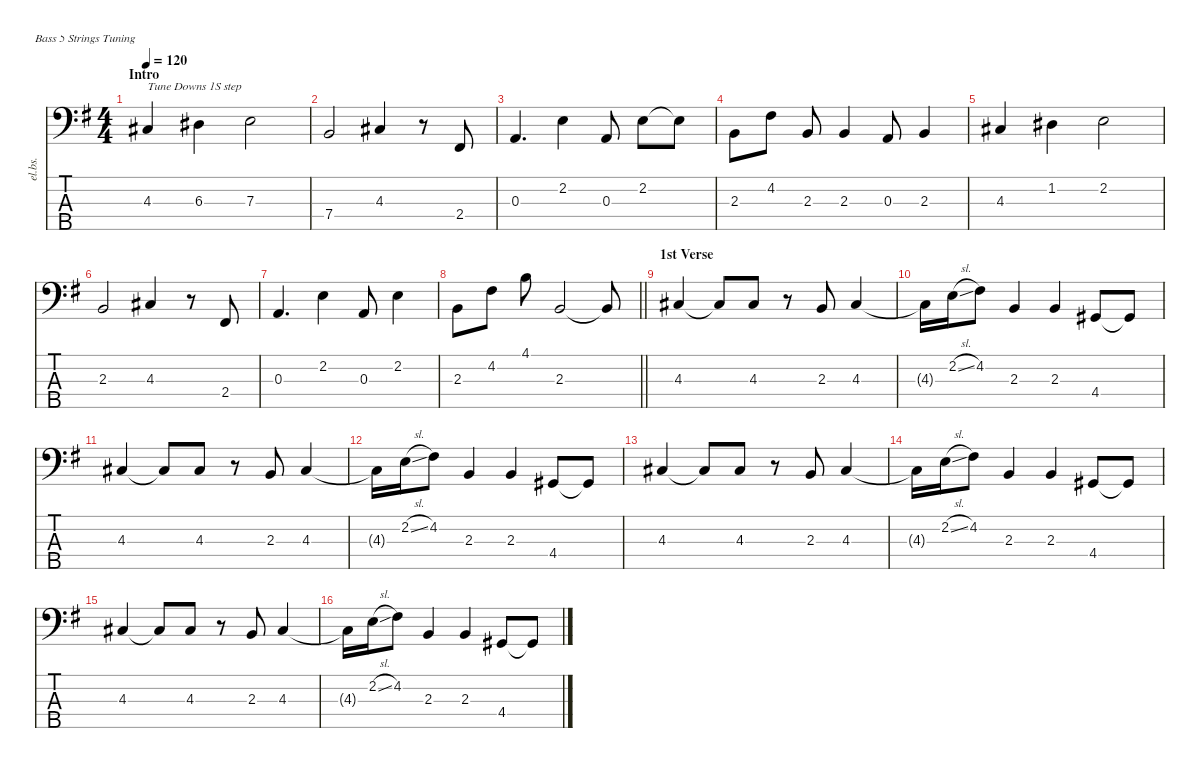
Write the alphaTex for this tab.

\defaultSystemsLayout 4
\hideDynamics
\bracketExtendMode nobrackets
\track ("Bass (Geeze Butler)" "el.bs.") {instrument electricbassfinger}
\staff {score tabs}
\tuning (G2 D2 A1 E1 B0)
\ts (4 4)
\beaming (8 2 2 2 2)
\section ("" "Intro")
\tempo 120
\clef f4
\ks g
4.3{acc #}.4{txt "Tune Downs 1Ѕ step" dy f instrument electricbassfinger} 6.3{acc #}.4 7.3{acc forcenatural}.2 |
7.4{acc forcenatural}.2 4.3{acc #}.4 r.8 2.4{acc #}.8 |
0.3{acc forcenatural}.4{d} 2.2{acc forcenatural}.4 0.3{acc forcenatural}.8 2.2{acc forcenatural}.8 2.2{t acc forcenatural}.8 |
2.3{acc forcenatural}.8 4.2{acc #}.8 2.3{acc forcenatural}.8 2.3{acc forcenatural}.4 0.3{acc forcenatural}.8 2.3{acc forcenatural}.4 |
4.3{acc #}.4 1.2{acc #}.4 2.2{acc forcenatural}.2 |
2.3{acc forcenatural}.2 4.3{acc #}.4 r.8 2.4{acc #}.8 |
0.3{acc forcenatural}.4{d} 2.2{acc forcenatural}.4 0.3{acc forcenatural}.8 2.2{acc forcenatural}.4 |
\barLineRight lightlight
2.3{acc forcenatural}.8 4.2{acc #}.8 4.1{acc forcenatural}.8 2.3{acc forcenatural}.2 2.3{t acc forcenatural}.8 |
\section ("" "1st Verse")
4.3{acc #}.4 4.3{t acc #}.8 4.3{acc #}.8 r.8 2.3{acc forcenatural}.8 4.3{acc #}.4 |
4.3{t acc #}.16 2.2{sl acc forcenatural}.16 4.2{acc #}.8 2.3{acc forcenatural}.4 2.3{acc forcenatural}.4 4.4{acc #}.8 4.4{t acc #}.8 |
4.3{acc #}.4 4.3{t acc #}.8 4.3{acc #}.8 r.8 2.3{acc forcenatural}.8 4.3{acc #}.4 |
4.3{t acc #}.16 2.2{sl acc forcenatural}.16 4.2{acc #}.8 2.3{acc forcenatural}.4 2.3{acc forcenatural}.4 4.4{acc #}.8 4.4{t acc #}.8 |
4.3{acc #}.4 4.3{t acc #}.8 4.3{acc #}.8 r.8 2.3{acc forcenatural}.8 4.3{acc #}.4 |
4.3{t acc #}.16 2.2{sl acc forcenatural}.16 4.2{acc #}.8 2.3{acc forcenatural}.4 2.3{acc forcenatural}.4 4.4{acc #}.8 4.4{t acc #}.8 |
4.3{acc #}.4 4.3{t acc #}.8 4.3{acc #}.8 r.8 2.3{acc forcenatural}.8 4.3{acc #}.4 |
4.3{t acc #}.16 2.2{sl acc forcenatural}.16 4.2{acc #}.8 2.3{acc forcenatural}.4 2.3{acc forcenatural}.4 4.4{acc #}.8 4.4{t acc #}.8
